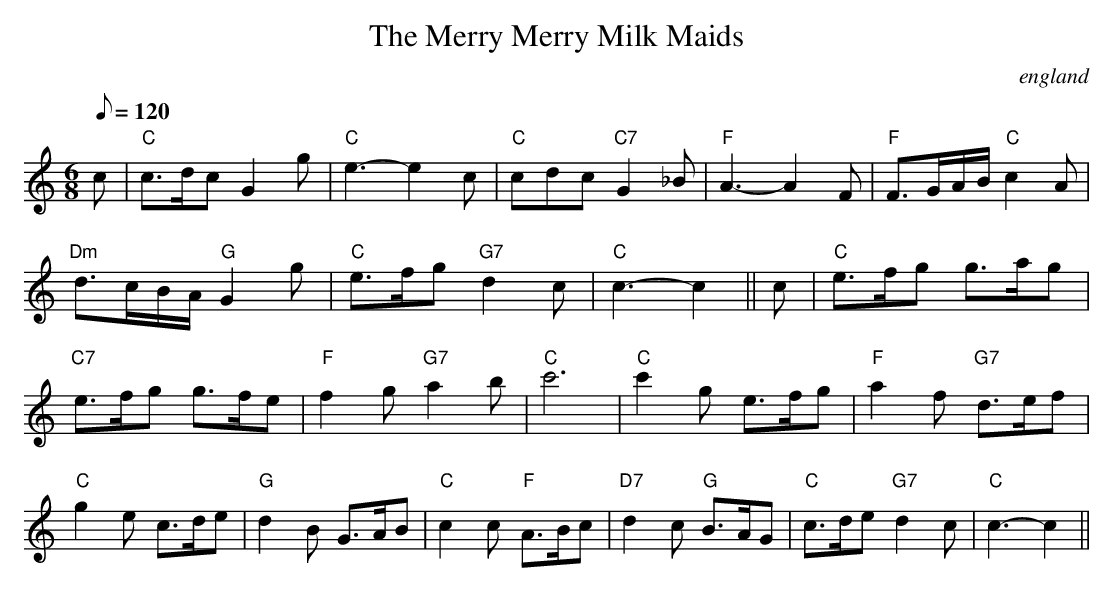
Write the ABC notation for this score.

X:1
T:The Merry Merry Milk Maids
O:england
M:6/8
L:1/8
Q:120
K:C
c | "C"c>dc G2g | "C"e3-e2 c | "C"cdc "C7"G2_B | "F"A3-A2 F | \
"F"F>GA/2B/2 "C"c2A | "Dm"d>cB/2A/2 "G"G2g | \
"C"e>fg "G7"d2c | "C"c3-c2 || \
c | "C"e>fg g>ag | "C7"e>fg g>fe | "F"f2g "G7"a2b | "C"c'6 | \
"C"c'2g e>fg | "F"a2f "G7"d>ef | "C"g2e c>de | "G"d2B G>AB | \
"C"c2c "F"A>Bc | "D7"d2c "G"B>AG | "C"c>de "G7"d2c | "C"c3-c2 ||
